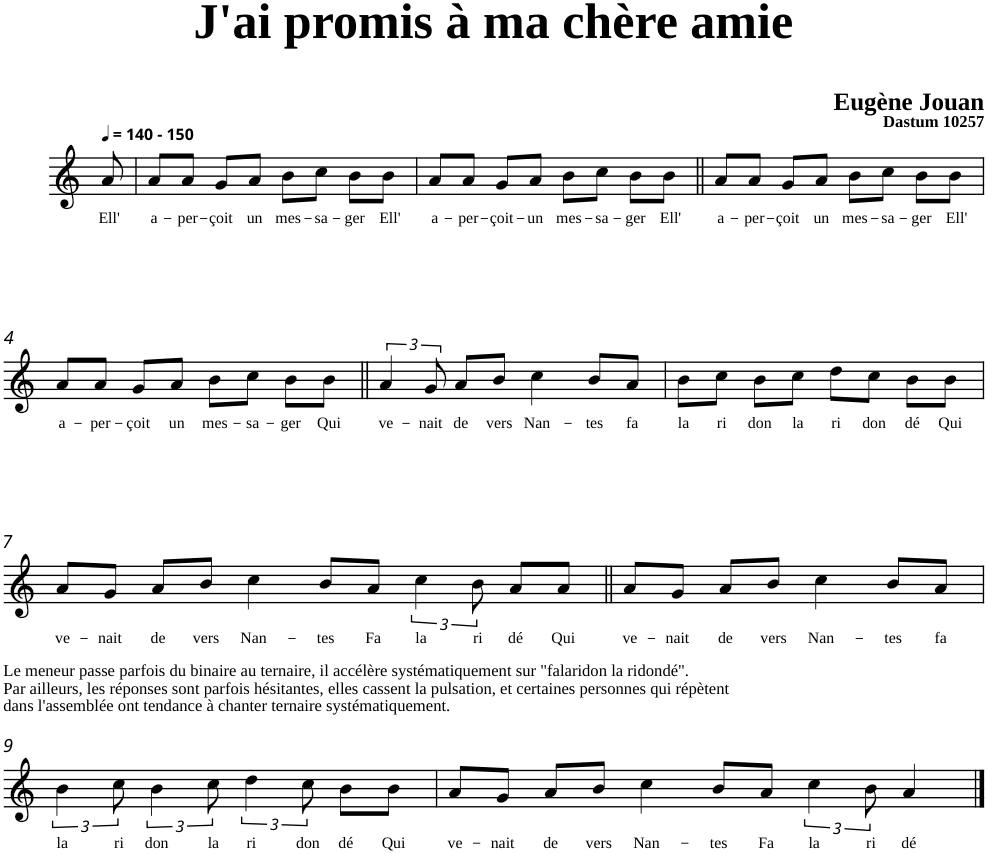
**kern	**text
*part1	*part1
*staff1	*staff1
*clefG2	*
*k[]	*
=	=
!LO:TX:a:B:t=- 150	!
!	!LO:LY:b
8a/	Ell'
=1	=1
!	!LO:LY:b
8a/L	a-
!	!LO:LY:b
8a/J	-per-
!	!LO:LY:b
8g/L	-çoit
!	!LO:LY:b
8a/J	un
!	!LO:LY:b
8b\L	mes-
!	!LO:LY:b
8cc\J	-sa-
!	!LO:LY:b
8b\L	-ger
!	!LO:LY:b
8b\J	Ell'
=2	=2
!	!LO:LY:b
8a/L	a-
!	!LO:LY:b
8a/J	-per-
!	!LO:LY:b
8g/L	-çoit-
!	!LO:LY:b
8a/J	-un
!	!LO:LY:b
8b\L	mes-
!	!LO:LY:b
8cc\J	-sa-
!	!LO:LY:b
8b\L	-ger
!	!LO:LY:b
8b\J	Ell'
=3||	=3||
!	!LO:LY:b
8a/L	a-
!	!LO:LY:b
8a/J	-per-
!	!LO:LY:b
8g/L	-çoit
!	!LO:LY:b
8a/J	un
!	!LO:LY:b
8b\L	mes-
!	!LO:LY:b
8cc\J	-sa-
!	!LO:LY:b
8b\L	-ger
!	!LO:LY:b
8b\J	Ell'
!!LO:LB:g=z
=4	=4
!	!LO:LY:b
8a/L	a-
!	!LO:LY:b
8a/J	-per-
!	!LO:LY:b
8g/L	-çoit
!	!LO:LY:b
8a/J	un
!	!LO:LY:b
8b\L	mes-
!	!LO:LY:b
8cc\J	-sa-
!	!LO:LY:b
8b\L	-ger
!	!LO:LY:b
8b\J	Qui
=5||	=5||
!	!LO:LY:b
6a/	ve-
!	!LO:LY:b
12g/	-nait
!	!LO:LY:b
8a/L	de
!	!LO:LY:b
8b/J	vers
!	!LO:LY:b
4cc\	Nan-
!	!LO:LY:b
8b/L	-tes
!	!LO:LY:b
8a/J	fa
=6	=6
!	!LO:LY:b
8b\L	la
!	!LO:LY:b
8cc\J	ri
!	!LO:LY:b
8b\L	don
!	!LO:LY:b
8cc\J	la
!	!LO:LY:b
8dd\L	ri
!	!LO:LY:b
8cc\J	don
!	!LO:LY:b
8b\L	dé
!	!LO:LY:b
8b\J	Qui
!!LO:LB:g=z
=7	=7
!	!LO:LY:b
8a/L	ve-
!	!LO:LY:b
8g/J	-nait
!	!LO:LY:b
8a/L	de
!	!LO:LY:b
8b/J	vers
!	!LO:LY:b
4cc\	Nan-
!	!LO:LY:b
8b/L	-tes
!	!LO:LY:b
8a/J	Fa
!	!LO:LY:b
6cc\	la
!	!LO:LY:b
12b\	ri
!	!LO:LY:b
8a/L	dé
!	!LO:LY:b
8a/J	Qui
=8||	=8||
!	!LO:LY:b
8a/L	ve-
!	!LO:LY:b
8g/J	-nait
!	!LO:LY:b
8a/L	de
!	!LO:LY:b
8b/J	vers
!	!LO:LY:b
4cc\	Nan-
!	!LO:LY:b
8b/L	-tes
!	!LO:LY:b
8a/J	fa
!!LO:LB:g=z
=9	=9
!	!LO:LY:b
6b\	la
!	!LO:LY:b
12cc\	ri
!	!LO:LY:b
6b\	don
!	!LO:LY:b
12cc\	la
!	!LO:LY:b
6dd\	ri
!	!LO:LY:b
12cc\	don
!	!LO:LY:b
8b\L	dé
!	!LO:LY:b
8b\J	Qui
=10	=10
!	!LO:LY:b
8a/L	ve-
!	!LO:LY:b
8g/J	-nait
!	!LO:LY:b
8a/L	de
!	!LO:LY:b
8b/J	vers
!	!LO:LY:b
4cc\	Nan-
!	!LO:LY:b
8b/L	-tes
!	!LO:LY:b
8a/J	Fa
!	!LO:LY:b
6cc\	la
!	!LO:LY:b
12b\	ri
!	!LO:LY:b
4a/	dé
==	==
*-	*-
